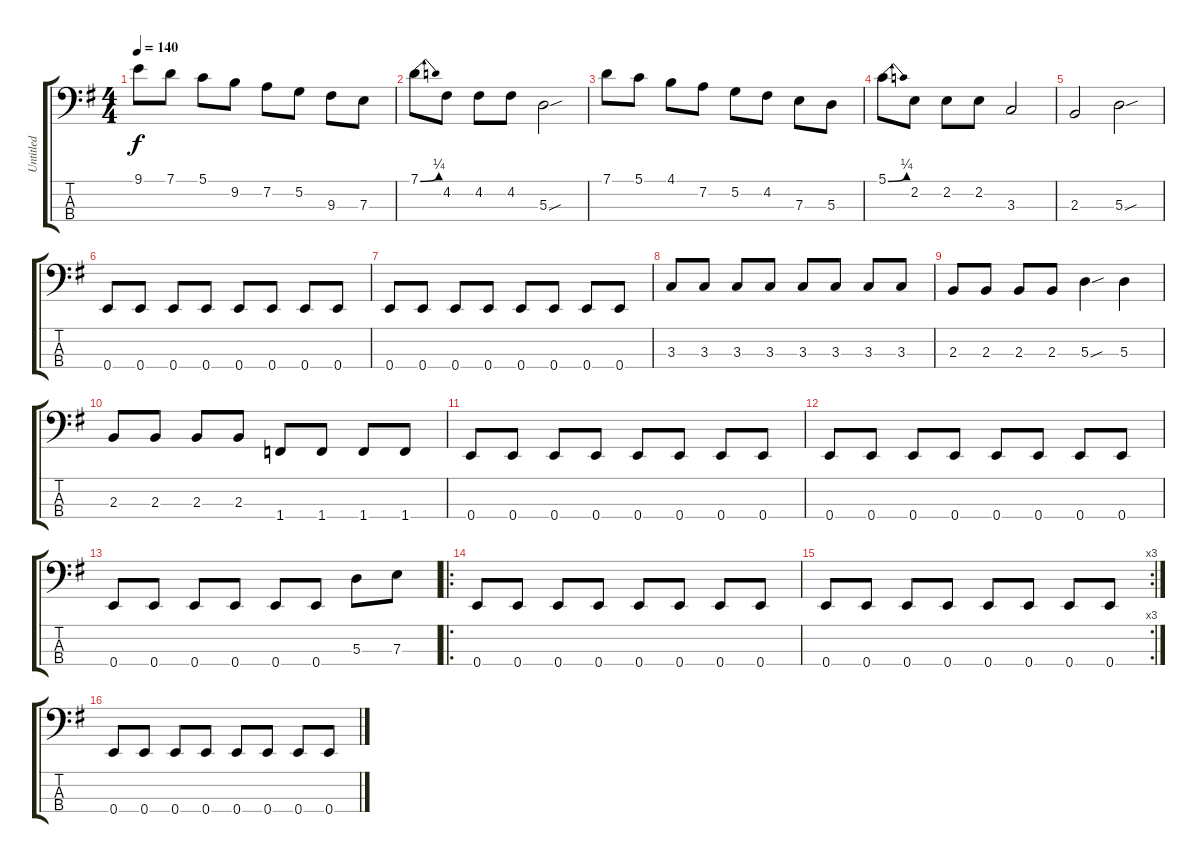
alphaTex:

\track ("Untitled" "Untitled") {instrument electricbassfinger}
\staff {score tabs}
\tuning (G2 D2 A1 E1) {hide}
\ts (4 4)
\tempo 140
\clef f4
\ks g
9.1.8{dy f instrument electricbassfinger} 7.1.8 5.1.8 9.2.8 7.2.8 5.2.8 9.3.8 7.3.8 |
7.1{be (bend 0 0 60 1)}.8 4.2.8 4.2.8 4.2.8 5.3{sou}.2 |
7.1.8 5.1.8 4.1.8 7.2.8 5.2.8 4.2.8 7.3.8 5.3.8 |
5.1{be (bend 0 0 60 1)}.8 2.2.8 2.2.8 2.2.8 3.3.2 |
2.3.2 5.3{sou}.2 |
0.4.8 0.4.8 0.4.8 0.4.8 0.4.8 0.4.8 0.4.8 0.4.8 |
0.4.8 0.4.8 0.4.8 0.4.8 0.4.8 0.4.8 0.4.8 0.4.8 |
3.3.8 3.3.8 3.3.8 3.3.8 3.3.8 3.3.8 3.3.8 3.3.8 |
2.3.8 2.3.8 2.3.8 2.3.8 5.3{sou}.4 5.3.4 |
2.3.8 2.3.8 2.3.8 2.3.8 1.4.8 1.4.8 1.4.8 1.4.8 |
0.4.8 0.4.8 0.4.8 0.4.8 0.4.8 0.4.8 0.4.8 0.4.8 |
0.4.8 0.4.8 0.4.8 0.4.8 0.4.8 0.4.8 0.4.8 0.4.8 |
0.4.8 0.4.8 0.4.8 0.4.8 0.4.8 0.4.8 5.3.8 7.3.8 |
\ro
0.4.8 0.4.8 0.4.8 0.4.8 0.4.8 0.4.8 0.4.8 0.4.8 |
\rc 3
0.4.8 0.4.8 0.4.8 0.4.8 0.4.8 0.4.8 0.4.8 0.4.8 |
0.4.8 0.4.8 0.4.8 0.4.8 0.4.8 0.4.8 0.4.8 0.4.8
